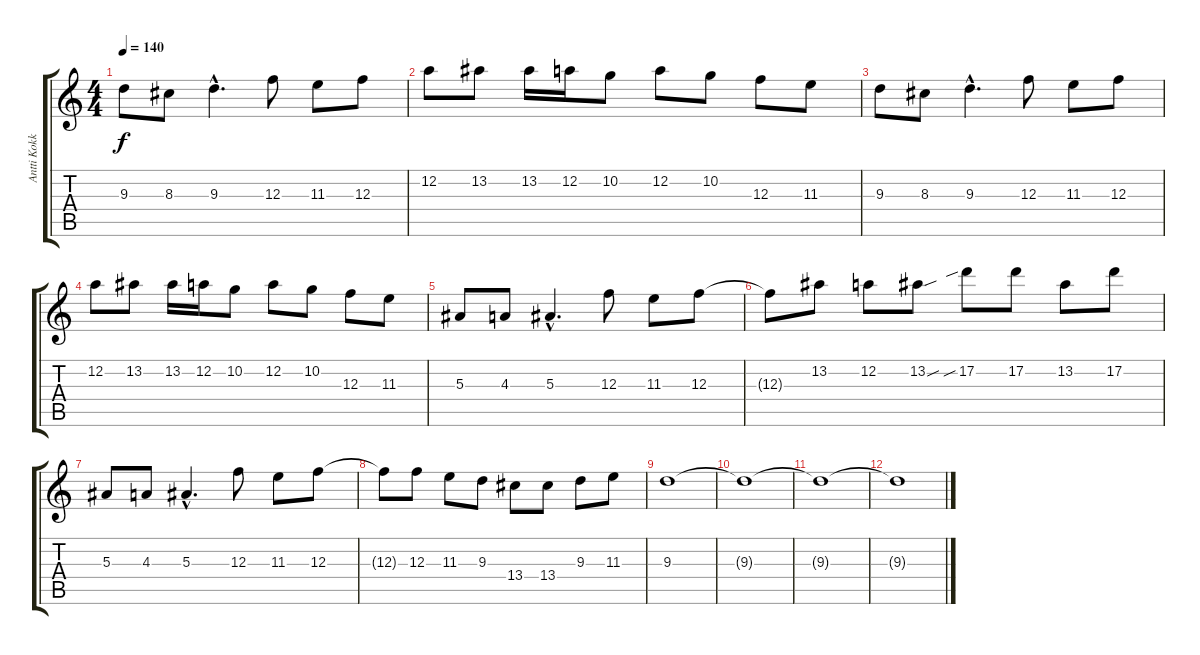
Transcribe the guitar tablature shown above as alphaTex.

\track ("Antti Kokko" "Antti Kokk") {instrument distortionguitar}
\staff {score tabs}
\tuning (D4 A3 F3 C3 G2 D2) {hide}
\ts (4 4)
\tempo 140
\clef g2
\ks c
9.3.8{dy f} 8.3.8 9.3{hac}.4{d} 12.3.8 11.3.8 12.3.8 |
12.2.8 13.2.8 13.2.16 12.2.16 10.2.8 12.2.8 10.2.8 12.3.8 11.3.8 |
9.3.8 8.3.8 9.3{hac}.4{d} 12.3.8 11.3.8 12.3.8 |
12.2.8 13.2.8 13.2.16 12.2.16 10.2.8 12.2.8 10.2.8 12.3.8 11.3.8 |
5.3.8 4.3.8 5.3{hac}.4{d} 12.3.8 11.3.8 12.3.8 |
12.3{t}.8 13.2.8 12.2.8 13.2{sou}.8 17.2{sib}.8 17.2.8 13.2.8 17.2.8 |
5.3.8 4.3.8 5.3{hac}.4{d} 12.3.8 11.3.8 12.3.8 |
12.3{t}.8 12.3.8 11.3.8 9.3.8 13.4.8 13.4.8 9.3.8 11.3.8 |
9.3.1{volume 6} |
9.3{t}.1 |
9.3{t}.1 |
9.3{t}.1
